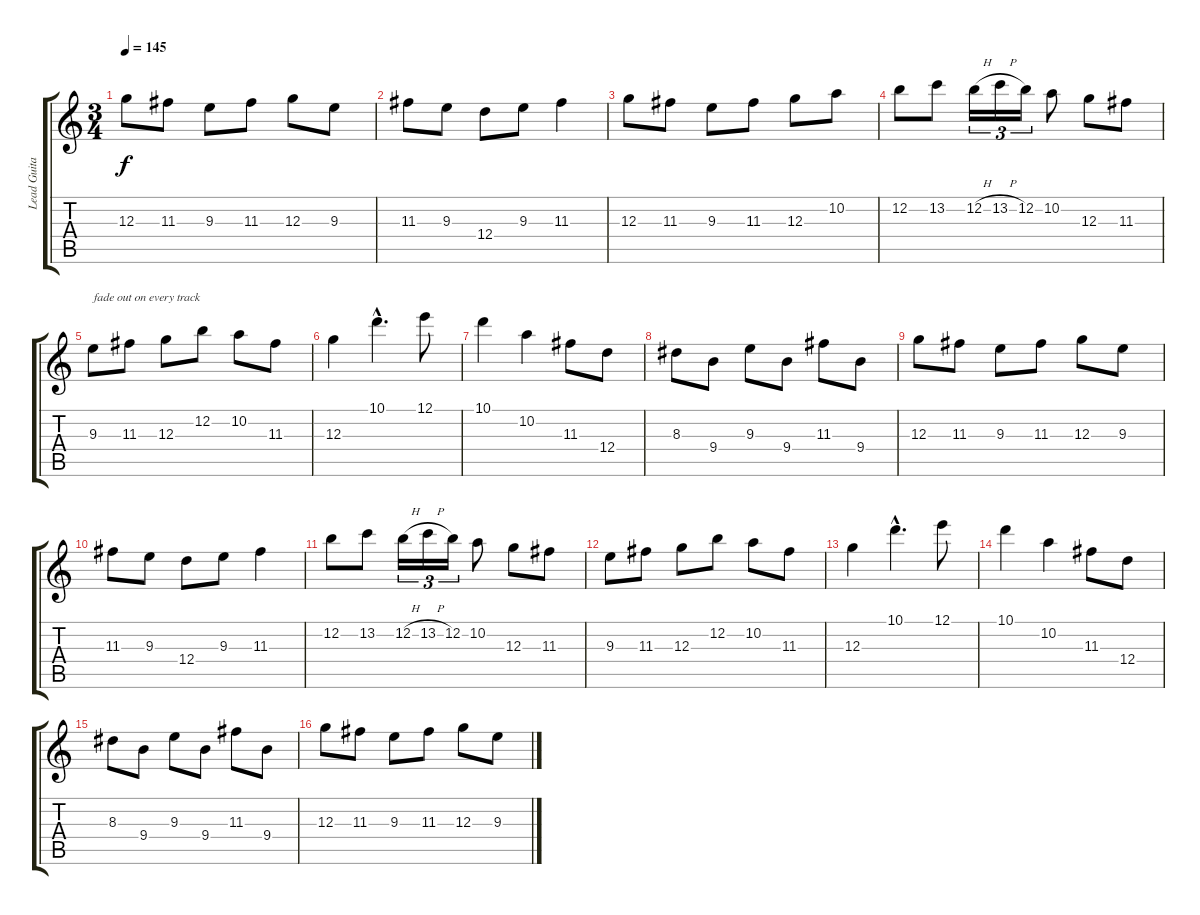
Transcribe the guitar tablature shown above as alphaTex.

\track ("Lead Guitar" "Lead Guita") {instrument distortionguitar}
\staff {score tabs}
\tuning (E4 B3 G3 D3 A2 E2) {hide}
\ts (3 4)
\tempo 145
\clef g2
\ks c
12.3.8{dy f} 11.3.8 9.3.8 11.3.8 12.3.8 9.3.8 |
11.3.8 9.3.8 12.4.8 9.3.8 11.3.4 |
12.3.8 11.3.8 9.3.8 11.3.8 12.3.8 10.2.8 |
12.2.8 13.2.8 12.2{h}.16{tu (3 2)} 13.2{h}.16{tu (3 2)} 12.2.16{tu (3 2)} 10.2.8 12.3.8 11.3.8 |
9.3.8{txt "fade out on every track" volume 12} 11.3.8 12.3.8 12.2.8 10.2.8 11.3.8 |
12.3.4 10.1{hac}.4{d} 12.1.8 |
10.1.4{volume 11} 10.2.4 11.3.8 12.4.8 |
8.3.8 9.4.8 9.3.8 9.4.8 11.3.8 9.4.8 |
12.3.8{volume 10} 11.3.8 9.3.8 11.3.8 12.3.8 9.3.8 |
11.3.8 9.3.8 12.4.8 9.3.8 11.3.4 |
12.2.8{volume 9} 13.2.8 12.2{h}.16{tu (3 2)} 13.2{h}.16{tu (3 2)} 12.2.16{tu (3 2)} 10.2.8 12.3.8 11.3.8 |
9.3.8 11.3.8 12.3.8 12.2.8 10.2.8 11.3.8 |
12.3.4{volume 8} 10.1{hac}.4{d} 12.1.8 |
10.1.4 10.2.4 11.3.8 12.4.8 |
8.3.8{volume 7} 9.4.8 9.3.8 9.4.8 11.3.8 9.4.8 |
12.3.8 11.3.8 9.3.8 11.3.8 12.3.8 9.3.8
